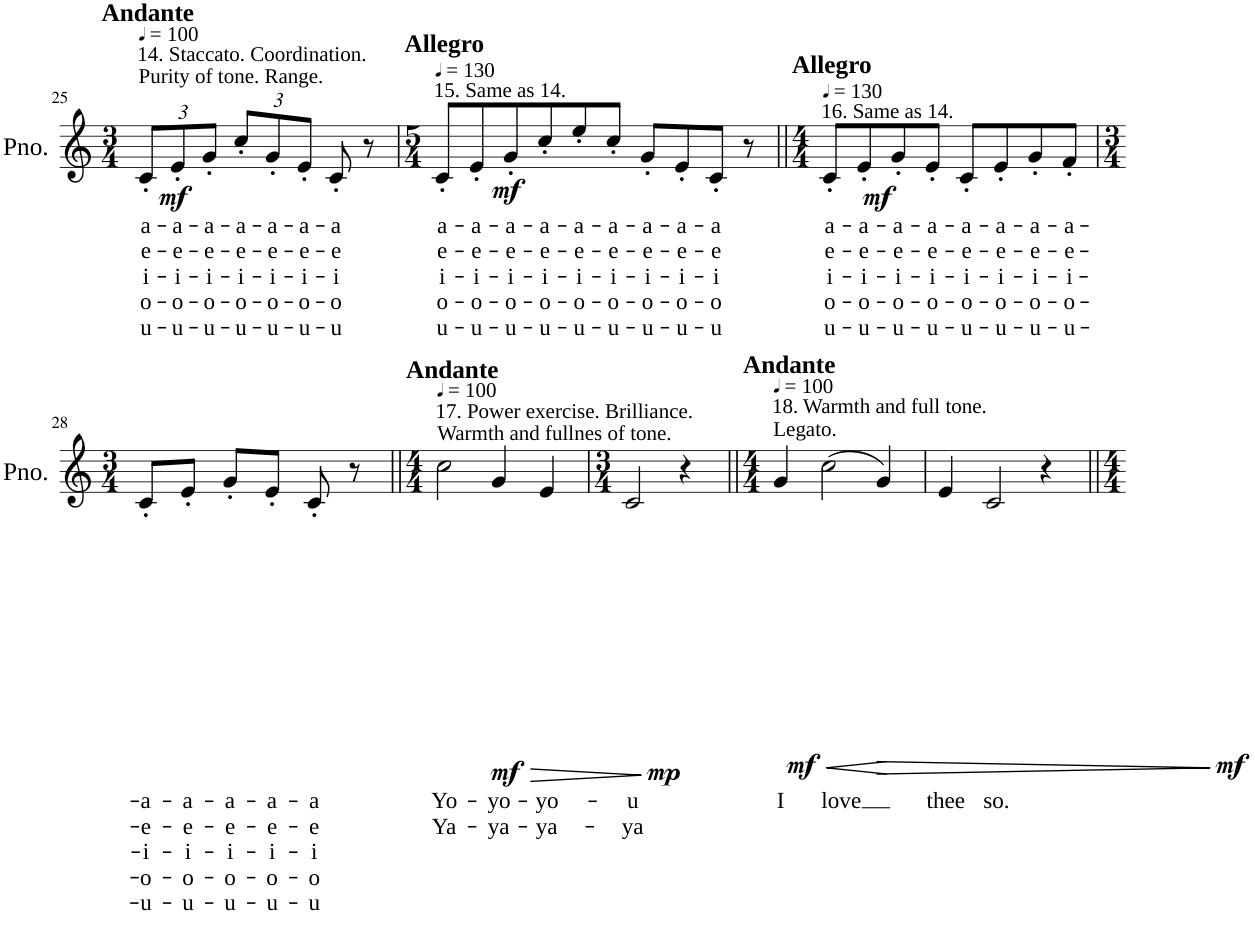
**kern	**text	**text	**text	**text	**text	**dynam
*part1	*part1	*part1	*part1	*part1	*part1	*part1
*staff1	*staff1	*staff1	*staff1	*staff1	*staff1	*staff1
*I"Piano	*	*	*	*	*	*
*I'Pno.	*	*	*	*	*	*
!!LO:PB:g=z
*clefG2	*	*	*	*	*	*
*k[]	*	*	*	*	*	*
*M3/4	*	*	*	*	*	*
*MM100	*	*	*	*	*	*
*Xbrackettup	*	*	*	*	*	*
=25	=25	=25	=25	=25	=25	=25
!LO:TX:a:t=14. Staccato. Coordination.	!	!	!	!	!	!
!LO:TX:a:t=Purity of tone. Range.	!	!	!	!	!	!
!LO:TX:a:B:t=Andante	!	!	!	!	!	!
!	!LO:LY:b	!LO:LY:b	!LO:LY:b	!LO:LY:b	!LO:LY:b	!LO:DY:b
12c'/L	a-	e-	i-	o-	u-	mf
!	!LO:LY:b	!LO:LY:b	!LO:LY:b	!LO:LY:b	!LO:LY:b	!
12e'/	-a-	-e-	-i-	-o-	-u-	.
!	!LO:LY:b	!LO:LY:b	!LO:LY:b	!LO:LY:b	!LO:LY:b	!
12g'/J	-a-	-e-	-i-	-o-	-u-	.
!	!LO:LY:b	!LO:LY:b	!LO:LY:b	!LO:LY:b	!LO:LY:b	!
12cc'/L	-a-	-e-	-i-	-o-	-u-	.
!	!LO:LY:b	!LO:LY:b	!LO:LY:b	!LO:LY:b	!LO:LY:b	!
12g'/	-a-	-e-	-i-	-o-	-u-	.
!	!LO:LY:b	!LO:LY:b	!LO:LY:b	!LO:LY:b	!LO:LY:b	!
12e'/J	-a-	-e-	-i-	-o-	-u-	.
!	!LO:LY:b	!LO:LY:b	!LO:LY:b	!LO:LY:b	!LO:LY:b	!
8c'/	-a	-e	-i	-o	-u	.
8r	.	.	.	.	.	.
=26	=26	=26	=26	=26	=26	=26
*M5/4	*	*	*	*	*	*
*MM130	*	*	*	*	*	*
!LO:TX:a:t=15. Same as 14.	!	!	!	!	!	!
!LO:TX:a:B:t=Allegro	!	!	!	!	!	!
!	!LO:LY:b	!LO:LY:b	!LO:LY:b	!LO:LY:b	!LO:LY:b	!LO:DY:b
8c'/L	a-	e-	i-	o-	u-	mf
!	!LO:LY:b	!LO:LY:b	!LO:LY:b	!LO:LY:b	!LO:LY:b	!
8e'/	-a-	-e-	-i-	-o-	-u-	.
!	!LO:LY:b	!LO:LY:b	!LO:LY:b	!LO:LY:b	!LO:LY:b	!
8g'/	-a-	-e-	-i-	-o-	-u-	.
!	!LO:LY:b	!LO:LY:b	!LO:LY:b	!LO:LY:b	!LO:LY:b	!
8cc'/	-a-	-e-	-i-	-o-	-u-	.
!	!LO:LY:b	!LO:LY:b	!LO:LY:b	!LO:LY:b	!LO:LY:b	!
8ee'/	-a-	-e-	-i-	-o-	-u-	.
!	!LO:LY:b	!LO:LY:b	!LO:LY:b	!LO:LY:b	!LO:LY:b	!
8cc'/J	-a-	-e-	-i-	-o-	-u-	.
!	!LO:LY:b	!LO:LY:b	!LO:LY:b	!LO:LY:b	!LO:LY:b	!
8g'/L	-a-	-e-	-i-	-o-	-u-	.
!	!LO:LY:b	!LO:LY:b	!LO:LY:b	!LO:LY:b	!LO:LY:b	!
8e'/	-a-	-e-	-i-	-o-	-u-	.
!	!LO:LY:b	!LO:LY:b	!LO:LY:b	!LO:LY:b	!LO:LY:b	!
8c'/J	-a	-e	-i	-o	-u	.
8r	.	.	.	.	.	.
=27||	=27||	=27||	=27||	=27||	=27||	=27||
*M4/4	*	*	*	*	*	*
*MM130	*	*	*	*	*	*
!LO:TX:a:t=16. Same as 14.	!	!	!	!	!	!
!LO:TX:a:B:t=Allegro	!	!	!	!	!	!
!	!LO:LY:b	!LO:LY:b	!LO:LY:b	!LO:LY:b	!LO:LY:b	!LO:DY:b
8c'/L	a-	e-	i-	o-	u-	mf
!	!LO:LY:b	!LO:LY:b	!LO:LY:b	!LO:LY:b	!LO:LY:b	!
8e'/	-a-	-e-	-i-	-o-	-u-	.
!	!LO:LY:b	!LO:LY:b	!LO:LY:b	!LO:LY:b	!LO:LY:b	!
8g'/	-a-	-e-	-i-	-o-	-u-	.
!	!LO:LY:b	!LO:LY:b	!LO:LY:b	!LO:LY:b	!LO:LY:b	!
8e'/J	-a-	-e-	-i-	-o-	-u-	.
!	!LO:LY:b	!LO:LY:b	!LO:LY:b	!LO:LY:b	!LO:LY:b	!
8c'/L	-a-	-e-	-i-	-o-	-u-	.
!	!LO:LY:b	!LO:LY:b	!LO:LY:b	!LO:LY:b	!LO:LY:b	!
8e'/	-a-	-e-	-i-	-o-	-u-	.
!	!LO:LY:b	!LO:LY:b	!LO:LY:b	!LO:LY:b	!LO:LY:b	!
8g'/	-a-	-e-	-i-	-o-	-u-	.
!	!LO:LY:b	!LO:LY:b	!LO:LY:b	!LO:LY:b	!LO:LY:b	!
8f'/J	-a-	-e-	-i-	-o-	-u-	.
!!LO:LB:g=z
=28	=28	=28	=28	=28	=28	=28
*M3/4	*	*	*	*	*	*
!	!LO:LY:b	!LO:LY:b	!LO:LY:b	!LO:LY:b	!LO:LY:b	!
8c'/L	-a-	-e-	-i-	-o-	-u-	.
!	!LO:LY:b	!LO:LY:b	!LO:LY:b	!LO:LY:b	!LO:LY:b	!
8e'/J	-a-	-e-	-i-	-o-	-u-	.
!	!LO:LY:b	!LO:LY:b	!LO:LY:b	!LO:LY:b	!LO:LY:b	!
8g'/L	-a-	-e-	-i-	-o-	-u-	.
!	!LO:LY:b	!LO:LY:b	!LO:LY:b	!LO:LY:b	!LO:LY:b	!
8e'/J	-a-	-e-	-i-	-o-	-u-	.
!	!LO:LY:b	!LO:LY:b	!LO:LY:b	!LO:LY:b	!LO:LY:b	!
8c'/	-a	-e	-i	-o	-u	.
8r	.	.	.	.	.	.
=29||	=29||	=29||	=29||	=29||	=29||	=29||
*M4/4	*	*	*	*	*	*
*MM100	*	*	*	*	*	*
!LO:TX:a:t=17. Power exercise. Brilliance.	!	!	!	!	!	!
!LO:TX:a:t=Warmth and fullnes of tone.	!	!	!	!	!	!
!LO:TX:a:B:t=Andante	!	!	!	!	!	!
!	!LO:LY:b	!LO:LY:b	!	!	!	!LO:HP:b
!	!	!	!	!	!	!LO:DY:n=1:b
2cc\	Yo-	Ya-	.	.	.	> mf
!	!LO:LY:b	!LO:LY:b	!	!	!	!
4g/	yo-	-ya-	.	.	.	.
!	!LO:LY:b	!LO:LY:b	!	!	!	!
4e/	-yo-	-ya-	.	.	.	.
.	.	.	.	.	.	]
=30	=30	=30	=30	=30	=30	=30
*M3/4	*	*	*	*	*	*
!	!LO:LY:b	!LO:LY:b	!	!	!	!LO:DY:b
2c/	-u	-ya	.	.	.	mp
4r	.	.	.	.	.	.
=31||	=31||	=31||	=31||	=31||	=31||	=31||
*M4/4	*	*	*	*	*	*
*MM100	*	*	*	*	*	*
!LO:TX:a:t=18. Warmth and full tone.	!	!	!	!	!	!
!LO:TX:a:t=Legato.	!	!	!	!	!	!
!LO:TX:a:B:t=Andante	!	!	!	!	!	!
!	!LO:LY:b	!	!	!	!	!LO:HP:b
!	!	!	!	!	!	!LO:DY:n=1:b
4g/	I	.	.	.	.	< mf
!	!LO:LY:b	!	!	!	!	!
(2cc\	love	.	.	.	.	.
!	!	!	!	!	!	!LO:HP:n=1:b
4g/)	.	.	.	.	.	[ >
=32	=32	=32	=32	=32	=32	=32
!	!LO:LY:b	!	!	!	!	!
4e/	thee	.	.	.	.	.
!	!LO:LY:b	!	!	!	!	!
2c/	so.	.	.	.	.	.
!	!	!	!	!	!	!LO:DY:n=1:b
4r	.	.	.	.	.	] mf
=||	=||	=||	=||	=||	=||	=||
*-	*-	*-	*-	*-	*-	*-
